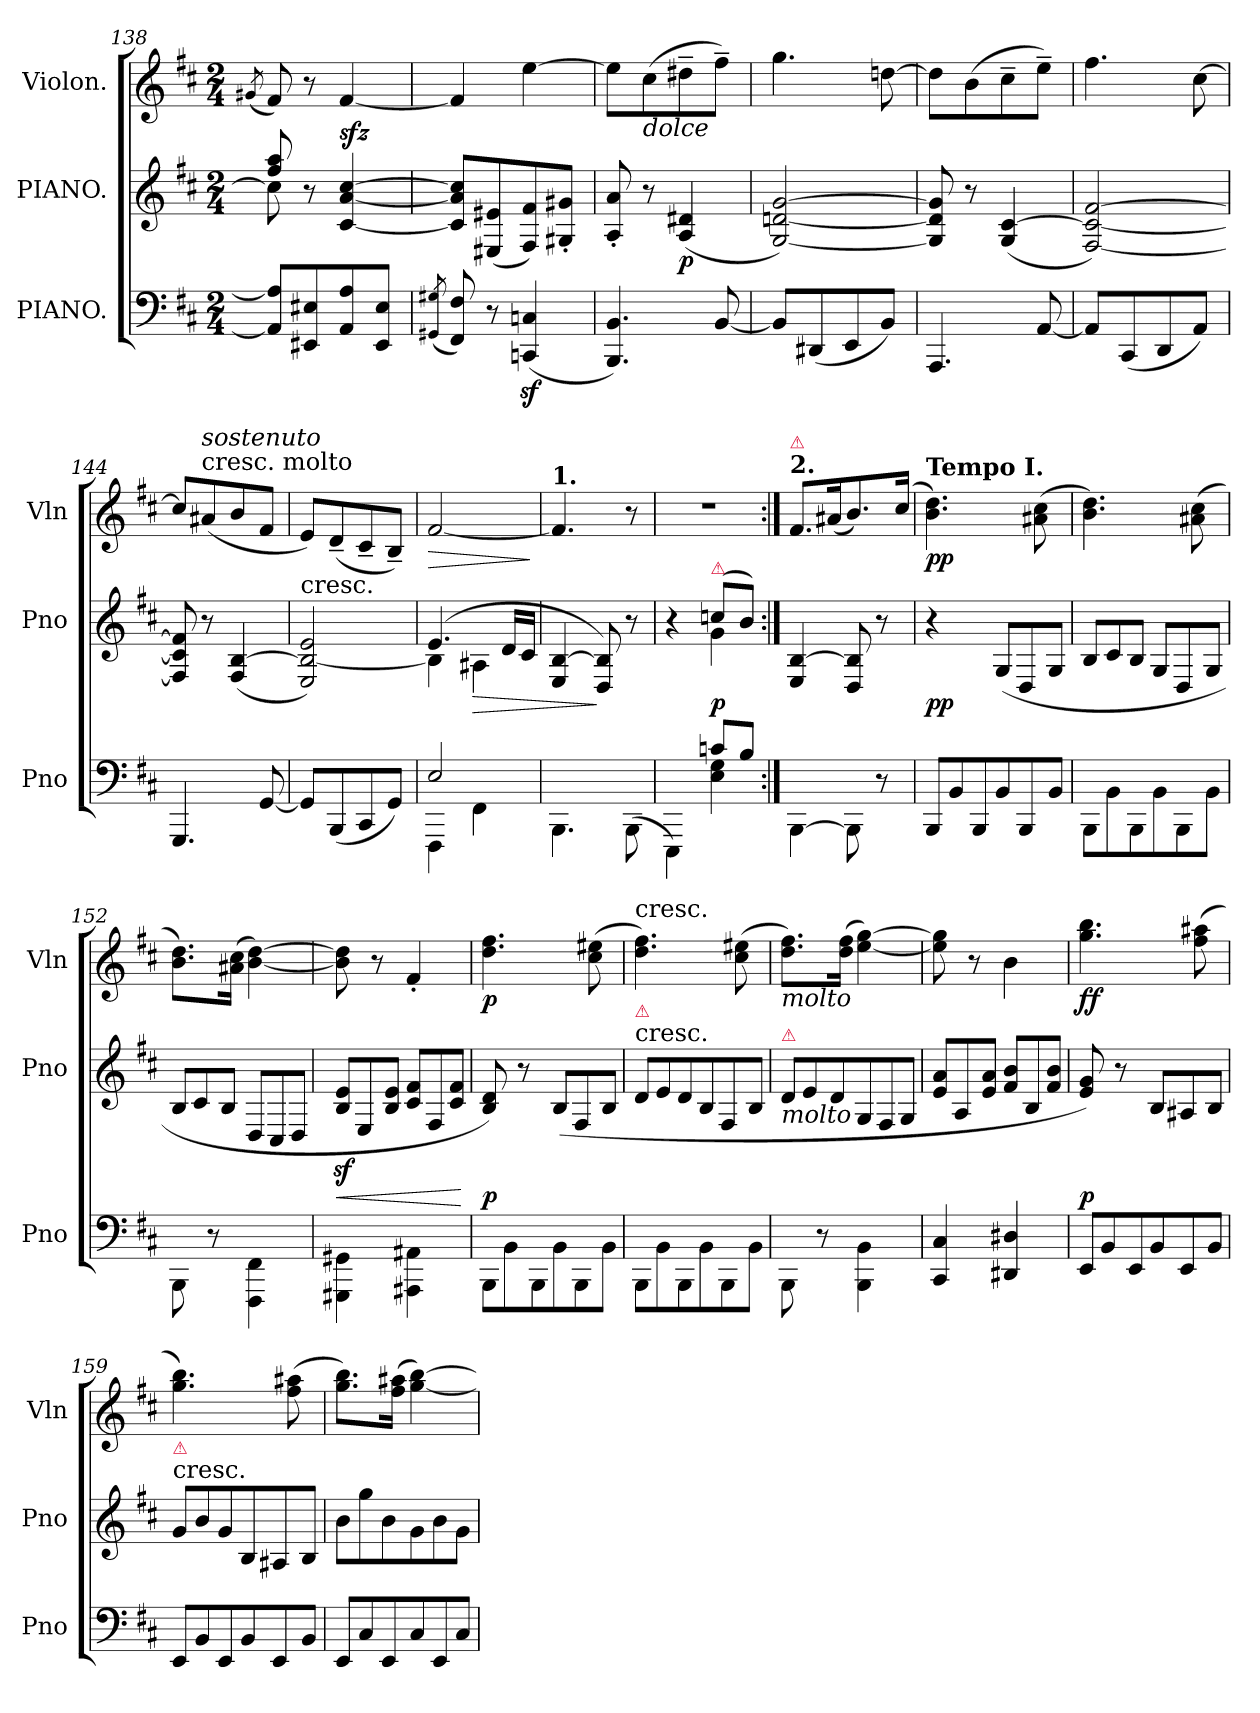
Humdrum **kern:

**kern	**kern	**dynam	**kern	**dynam
*part3	*part2	*part2	*part1	*part1
*staff3	*staff2	*staff2	*staff1	*staff1
*I"PIANO.	*I"PIANO.	*	*I"Violon.	*
*I'Pno	*I'Pno	*	*I'Vln	*
*clefF4	*clefG2	*	*clefG2	*
*k[f#c#]	*k[f#c#]	*	*k[f#c#]	*
*M2/4	*M2/4	*	*M2/4	*
=138	=138	=138	=138	=138
.	.	.	(8qg#X/	.
*	*^	*	*	*
8AA]/ 8A]/L	8ff#/ 8aa/	8cc#\]	.	8f#/)	.
8EE#X/ 8E#X/	8r	8ryy	.	8r	.
!	!	!	!LO:DY:a	!	!
8AA/ 8A/	[4c#/ [4a/ [4cc#/	4ryy	sfz	[4f#/	.
8EE#/ 8E#/J	.	.	.	.	.
*	*v	*v	*	*	*
=139	=139	=139	=139	=139
(8qGG#X/ 8qG#X/	.	.	.	.
8FF#/ 8F#/)	8c#]/ 8a]/ 8cc#]/L	.	4f#/]	.
8r	(8E#X/ 8e#X/	.	.	.
(4CCnz</ 4Cnz</	8F#/ 8f#/)	.	[4ee\	.
.	8G#X'/ 8g#X'/J	.	.	.
=140	=140	=140	=140	=140
4.BBB/ 4.BB/)	8A'/ 8a'/	.	8ee\L]	.
!	!	!	!LO:TX:b:i:t=dolce	!
.	8r	.	(8cc#\	.
.	(4A/ 4d#X/	p	8dd#X~\	.
[8BB/	.	.	8ff#~\J)	.
=141	=141	=141	=141	=141
8BB/L]	[2G/ [2dn/ [2g/)	.	4.gg\	.
(8DD#X/	.	.	.	.
8EE/	.	.	.	.
8BB/J)	.	.	[8ddn\	.
=142	=142	=142	=142	=142
4.AAA/	8G]/ 8d]/ 8g]/	.	8dd\L]	.
.	8r	.	(8b\	.
.	(4G/ [4c#/	.	8cc#~\	.
[8AA/	.	.	8ee~\J)	.
=143	=143	=143	=143	=143
8AA/L]	[2F#/ 2c#_/ [2f#/)	.	4.ff#\	.
(8CC#/	.	.	.	.
8DD/	.	.	.	.
8AA/J)	.	.	[8cc#\	.
=144	=144	=144	=144	=144
4.GGG/	8F#]/ 8c#]/ 8f#]/	.	8cc#/L]	.
!	!	!	!LO:TX:t=cresc. molto	!
!	!	!	!LO:TX:a:i:t=sostenuto	!
.	8r	.	(8a#X/	.
.	(4F#/ [4B/	.	8b/	.
[8GG/	.	.	8f#/J	.
=145	=145	=145	=145	=145
!	!LO:TX:t=cresc.	!	!	!
8GG/L]	2E/ 2B_/ 2e/)	.	8e/L)	.
(8BBB/	.	.	(8d~/	.
8CC#/	.	.	8c#~/	.
8GG/J)	.	.	8B~/J)	.
=146	=146	=146	=146	=146
*^	*^	*	*	*
!	!	!	!	!	!	!LO:HP:b
2E/	4FFF#\	(4.e/	4B\]	.	[2f#/	>
!	!	!	!	!LO:HP:b	!	!
.	4FF#\	.	4A#X\	>	.	.
.	.	16d/LL	.	.	.	.
.	.	16c#/JJ	.	.	.	.
*v	*v	*	*	*	*	*
*	*v	*v	*	*	*
.	.	.	.	]
=147	=147	=147	=147	=147
!	!	!	!LO:TX:a:B:t=1.	!
4.BBB\	4E/ [4B/	.	4.f#/]	.
.	8D/ 8B]/)	]	.	.
(<8BBB\	8r	.	8r	.
=148	=148	=148	=148	=148
*^	*^	*	*	*
4ryy	4EEE\)	4r	4ryy	.	2r	.
!	!	!LO:TX:a:color=crimson:t=⚠	!	!	!	!
8cn/L	4E\ 4G\	(8ccn/L	4g\	p	.	.
8B/J	.	8b/J)	.	.	.	.
*v	*v	*	*	*	*	*
*	*v	*v	*	*	*
=149:|!	=149:|!	=149:|!	=149:|!	=149:|!
!	!	!	!LO:TX:a:B:t=2.	!
!	!	!	!LO:TX:a:color=crimson:t=⚠	!
[4BBB\	4E/ [4B/	.	8.f#/L	.
.	.	.	(16a#X/K	.
8BBB\]	8D/ 8B]/	.	8.b/)	.
8r	8r	.	.	.
.	.	.	(16cc#/Jk	.
=150	=150	=150	=150	=150
*Xtuplet	*	*	*	*
!	!	!	!LO:TX:a:B:t=Tempo I.	!
12BBB/L	4r	pp	4.b\ 4.dd\)	pp
12BB/	.	.	.	.
12BBB/	.	.	.	.
*	*Xtuplet	*	*	*
12BB/	(>12G/L	.	.	.
12BBB/	12D/	.	.	.
.	.	.	(8a#X\ 8cc#\	.
12BB/J	12G/J	.	.	.
=151	=151	=151	=151	=151
12BBB\L	12B/L	.	4.b\ 4.dd\)	.
12BB\	12c#/	.	.	.
12BBB\	12B/J	.	.	.
12BB\	12G/L	.	.	.
12BBB\	12D/	.	.	.
.	.	.	(8a#X\ 8cc#\	.
12BB\J	12G/J	.	.	.
=152	=152	=152	=152	=152
8BBB\	12B/L	.	8.b\ 8.dd\L)	.
.	12c#/	.	.	.
8r	.	.	.	.
.	12B/J	.	.	.
.	.	.	(16a#X\ 16cc#\Jk	.
4FFF#\ 4FF#\	12D/L	.	[4b\ [4dd\)	.
.	12C#/	.	.	.
.	12D/J	.	.	.
=153	=153	=153	=153	=153
!	!	!LO:HP:b	!	!
4GGG#X\ 4GG#X\	12Bz/ 12ez/L	<	8b]\ 8dd]\	.
.	12E/	.	.	.
.	.	.	8r	.
.	12B/ 12e/J	.	.	.
4AAA#X\ 4AA#X\	12c#/ 12f#/L	.	4f#'/	.
.	12F#/	.	.	.
.	12c#/ 12f#/J	.	.	.
.	.	[	.	.
=154	=154	=154	=154	=154
12BBB\L	8B/ 8d/)	p	4.dd\ 4.ff#\	p
12BB\	.	.	.	.
.	8r	.	.	.
12BBB\	.	.	.	.
12BB\	(>12B/L	.	.	.
12BBB\	12F#/	.	.	.
.	.	.	(8cc#\ 8ee#X\	.
12BB\J	12B/J	.	.	.
=155	=155	=155	=155	=155
!	!	!	!LO:TX:t=cresc.	!
!	!LO:TX:t=cresc.	!	!	!
!	!LO:TX:a:color=crimson:t=⚠	!	!	!
12BBB\L	12d\L	.	4.dd\ 4.ff#\)	.
12BB\	12e\	.	.	.
12BBB\	12d\	.	.	.
12BB\	12B/	.	.	.
12BBB\	12F#/	.	.	.
.	.	.	(8cc#\ 8ee#X\	.
12BB\J	12B/J	.	.	.
=156	=156	=156	=156	=156
!	!	!	!LO:TX:b:i:t=molto	!
!	!LO:TX:b:i:t=molto	!	!	!
!	!LO:TX:a:color=crimson:t=⚠	!	!	!
8BBB\	12d\L	.	8.dd\ 8.ff#\L)	.
.	12e\	.	.	.
8r	.	.	.	.
.	12d\	.	.	.
.	.	.	(16dd\ 16ff#\Jk	.
4BBB\ 4BB\	12G/	.	[4ee\ [4gg\)	.
.	12F#/	.	.	.
.	12G/J	.	.	.
=157	=157	=157	=157	=157
4CC#/ 4C#/	12e/ 12a/L	.	8ee]\ 8gg]\	.
.	12A/	.	.	.
.	.	.	8r	.
.	12e/ 12a/J	.	.	.
4DD#X/ 4D#X/	12f#/ 12b/L	.	4b\	.
.	12B/	.	.	.
.	12f#/ 12b/J	.	.	.
=158	=158	=158	=158	=158
12EE/L	8e/ 8g/)	p	4.gg\ 4.bb\	ff
12BB/	.	.	.	.
.	8r	.	.	.
12EE/	.	.	.	.
12BB/	12B/L	.	.	.
12EE/	12A#X/	.	.	.
.	.	.	(8ff#\ 8aa#X\	.
12BB/J	12B/J	.	.	.
=159	=159	=159	=159	=159
!	!LO:TX:t=cresc.	!	!	!
!	!LO:TX:a:color=crimson:t=⚠	!	!	!
12EE/L	12g/L	.	4.gg\ 4.bb\)	.
12BB/	12b/	.	.	.
12EE/	12g/	.	.	.
12BB/	12B/	.	.	.
12EE/	12A#X/	.	.	.
.	.	.	(8ff#\ 8aa#X\	.
12BB/J	12B/J	.	.	.
=160	=160	=160	=160	=160
12EE/L	12b\L	.	8.gg\ 8.bb\L)	.
12C#/	12gg\	.	.	.
12EE/	12b\	.	.	.
.	.	.	(16ff#\ 16aa#X\Jk	.
12C#/	12g\	.	[4gg\ [4bb\)	.
12EE/	12b\	.	.	.
12C#/J	12g\J	.	.	.
=	=	=	=	=
*-	*-	*-	*-	*-
